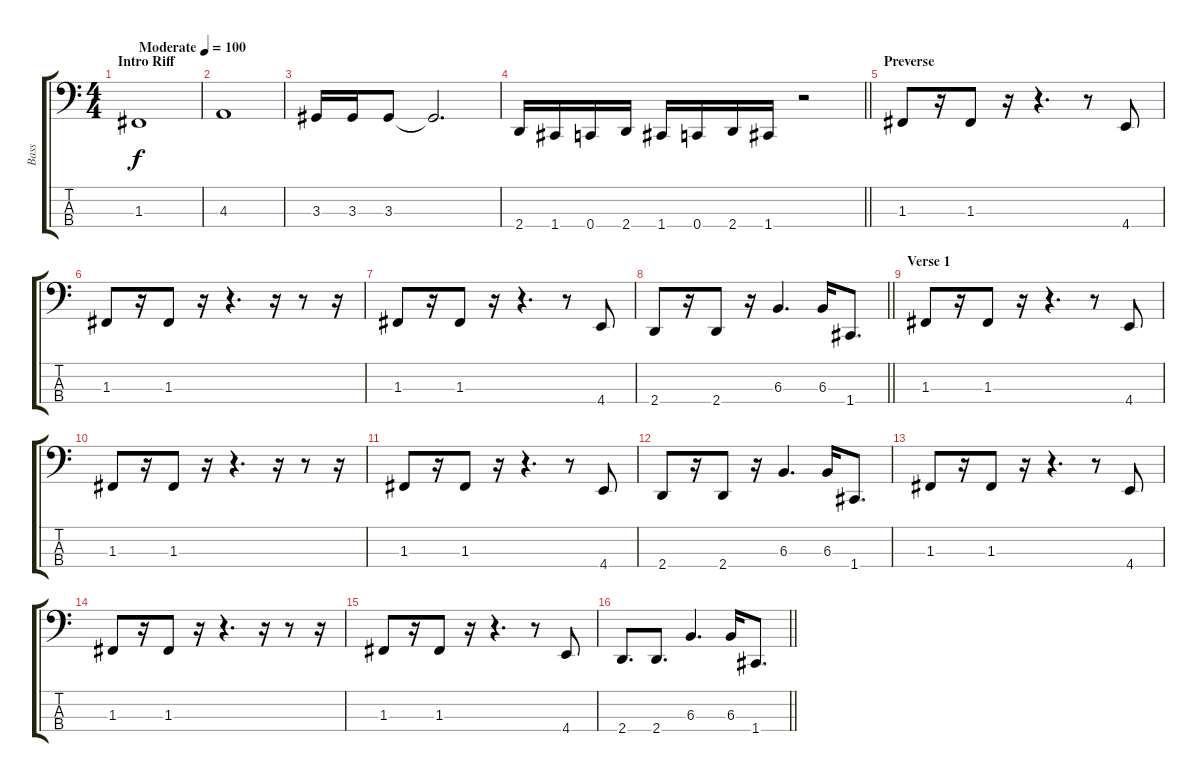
\track ("Bass" "Bass") {instrument electricbasspick}
\staff {score tabs}
\tuning (Eb2 Bb1 F1 C1) {hide}
\ts (4 4)
\section ("" "Intro Riff")
\tempo (100 "Moderate")
\clef f4
\ks c
1.3.1{dy f instrument electricbasspick} |
4.3.1 |
3.3.16 3.3.16 3.3.8 3.3{t}.2{d} |
\barLineRight lightlight
2.4.16 1.4.16 0.4.16 2.4.16 1.4.16 0.4.16 2.4.16 1.4.16 r.2 |
\section ("" "Preverse")
1.3.8 r.16 1.3.8 r.16 r.4{d} r.8 4.4.8 |
1.3.8 r.16 1.3.8 r.16 r.4{d} r.16 r.8 r.16 |
1.3.8 r.16 1.3.8 r.16 r.4{d} r.8 4.4.8 |
\barLineRight lightlight
2.4.8 r.16 2.4.8 r.16 6.3.4{d} 6.3.16 1.4.8{d} |
\section ("" "Verse 1")
1.3.8 r.16 1.3.8 r.16 r.4{d} r.8 4.4.8 |
1.3.8 r.16 1.3.8 r.16 r.4{d} r.16 r.8 r.16 |
1.3.8 r.16 1.3.8 r.16 r.4{d} r.8 4.4.8 |
2.4.8 r.16 2.4.8 r.16 6.3.4{d} 6.3.16 1.4.8{d} |
1.3.8 r.16 1.3.8 r.16 r.4{d} r.8 4.4.8 |
1.3.8 r.16 1.3.8 r.16 r.4{d} r.16 r.8 r.16 |
1.3.8 r.16 1.3.8 r.16 r.4{d} r.8 4.4.8 |
\barLineRight lightlight
2.4.8{d} 2.4.8{d} 6.3.4{d} 6.3.16 1.4.8{d}
